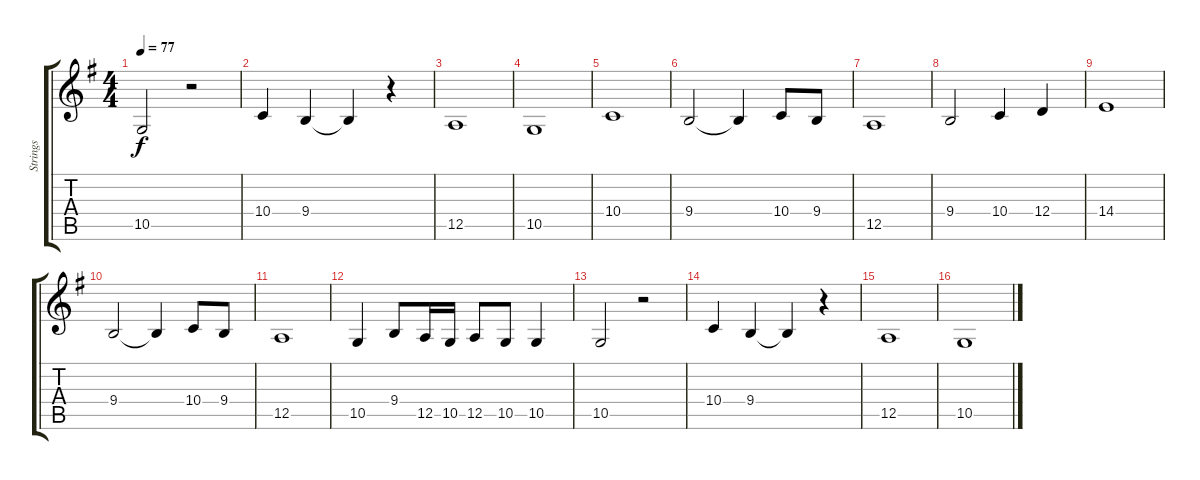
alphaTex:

\track ("Strings" "Strings") {instrument stringensemble2}
\staff {score tabs}
\tuning (E4 B3 G3 D3 A2 E2) {hide}
\ts (4 4)
\tempo 77
\clef g2
\ks g
10.5.2{dy f volume 7} r.2 |
10.4.4 9.4.4 9.4{t}.4 r.4 |
12.5.1 |
10.5.1 |
10.4.1{volume 11} |
9.4.2 9.4{t}.4 10.4.8 9.4.8 |
12.5.1 |
9.4.2 10.4.4 12.4.4 |
14.4.1 |
9.4.2 9.4{t}.4 10.4.8 9.4.8 |
12.5.1 |
10.5.4 9.4.8 12.5.16 10.5.16 12.5.8 10.5.8 10.5.4 |
10.5.2{volume 7} r.2 |
10.4.4 9.4.4 9.4{t}.4 r.4 |
12.5.1 |
10.5.1
